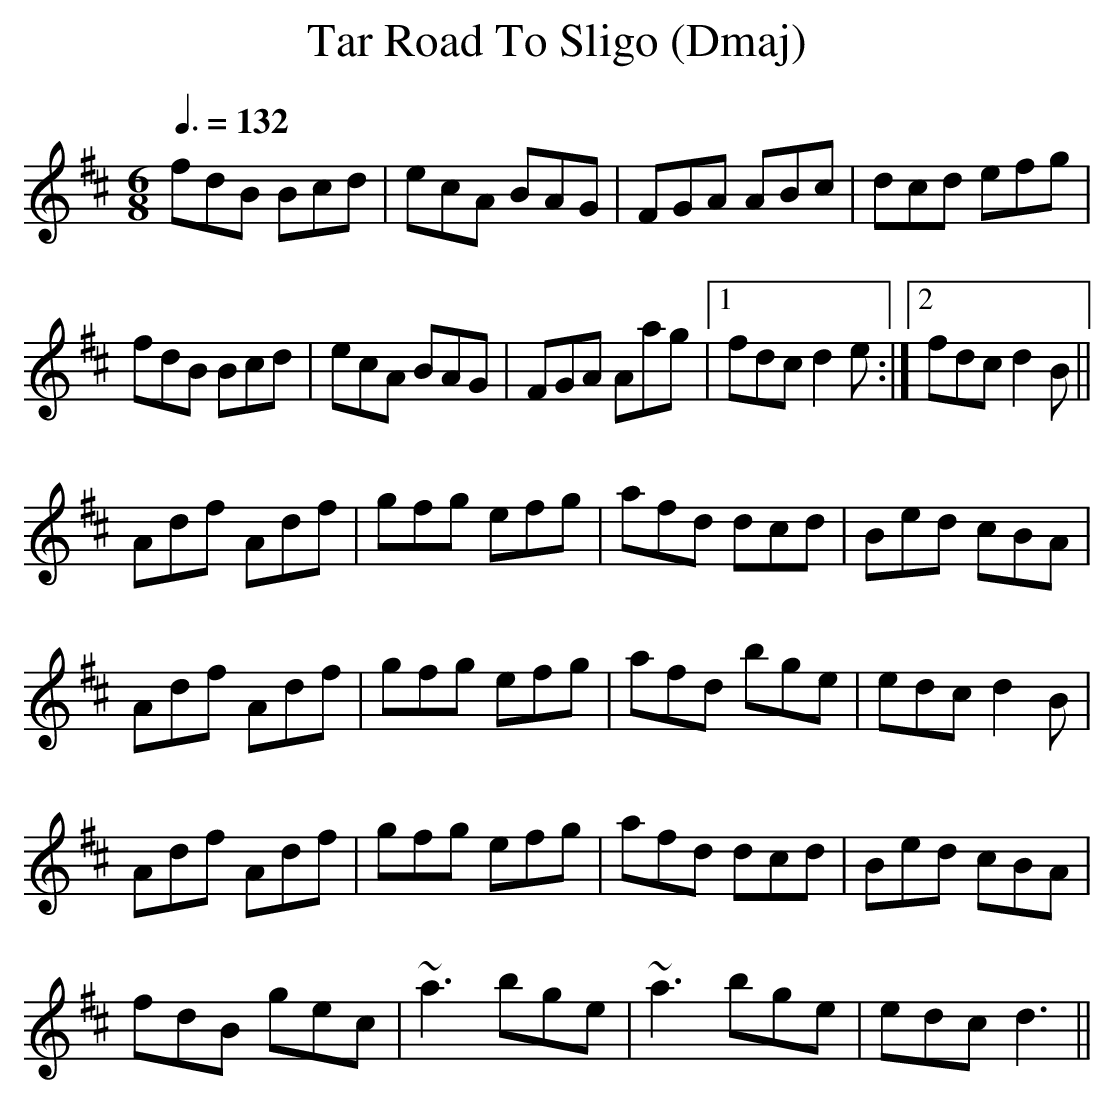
X:1
T:Tar Road To Sligo (Dmaj)
Q:3/8=132
M:6/8
L:1/8
K:Dmaj
fdB Bcd|ecA BAG|FGA ABc|dcd efg|
fdB Bcd|ecA BAG|FGA Aag|1fdc d2e:|2fdc d2B||
Adf Adf|gfg efg|afd dcd|Bed cBA|
Adf Adf|gfg efg|afd bge|edc d2B|
Adf Adf|gfg efg|afd dcd|Bed cBA|
fdB gec|~a3 bge|~a3 bge|edc d3||
